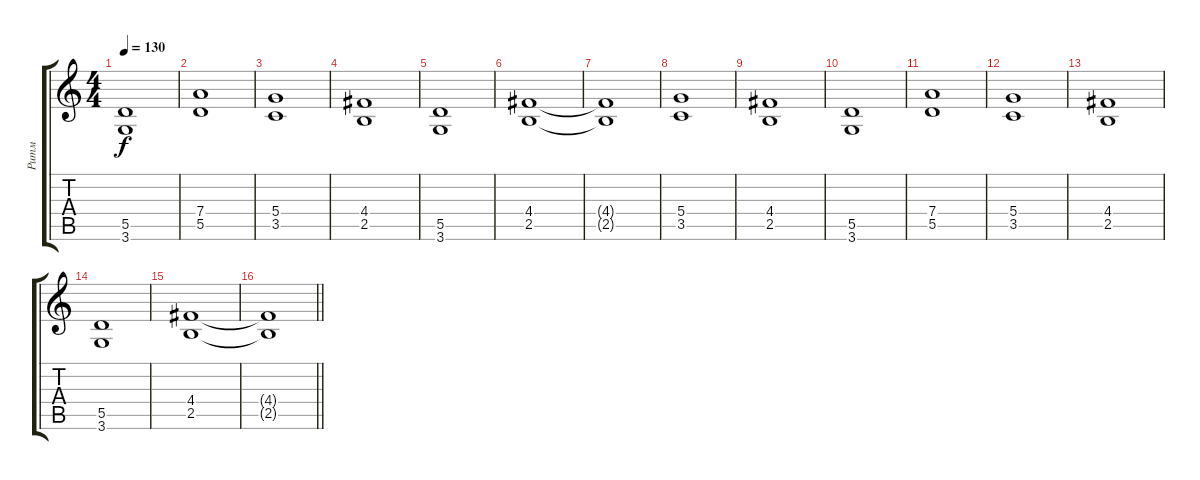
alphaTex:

\track ("Ритм" "Ритм") {instrument distortionguitar}
\staff {score tabs}
\tuning (E4 B3 G3 D3 A2 E2) {hide}
\ts (4 4)
\tempo 130
\clef g2
\ks c
(5.5 3.6).1{dy f} |
(7.4 5.5).1 |
(5.4 3.5).1 |
(4.4 2.5).1 |
(5.5 3.6).1 |
(4.4 2.5).1 |
(4.4{t} 2.5{t}).1 |
(5.4 3.5).1{volume 12 instrument distortionguitar} |
(4.4 2.5).1 |
(5.5 3.6).1 |
(7.4 5.5).1 |
(5.4 3.5).1 |
(4.4 2.5).1 |
(5.5 3.6).1 |
(4.4 2.5).1 |
\barLineRight lightlight
(4.4{t} 2.5{t}).1
